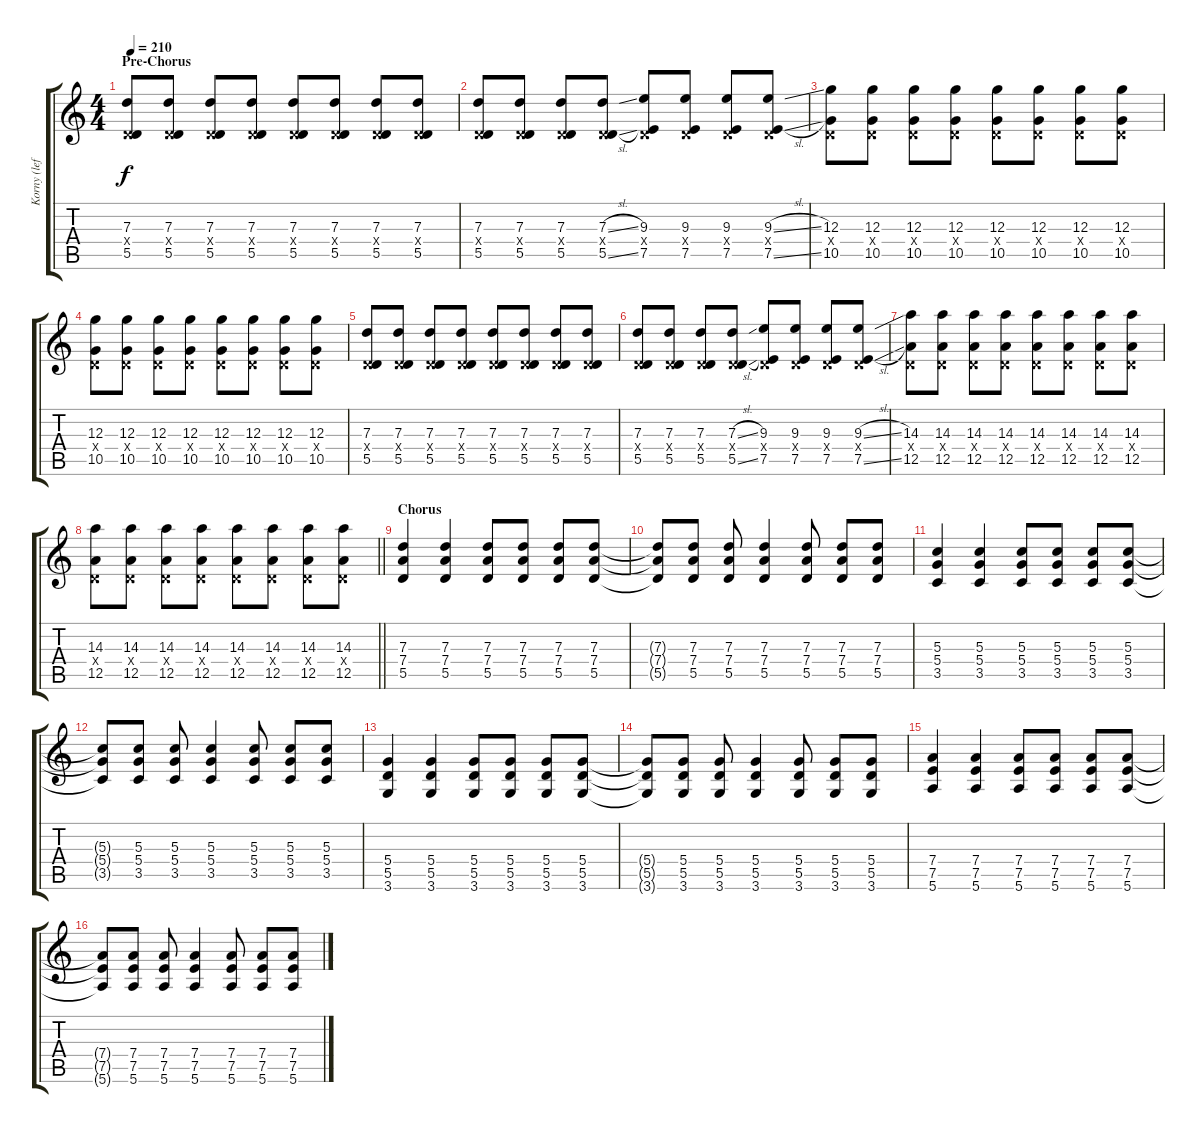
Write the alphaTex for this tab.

\track ("Korny (left)" "Korny (lef") {instrument distortionguitar}
\staff {score tabs}
\tuning (E4 B3 G3 D3 A2 E2) {hide}
\ts (4 4)
\section ("" "Pre-Chorus")
\tempo 210
\clef g2
\ks c
(7.3 0.4{x} 5.5).8{dy f} (7.3 0.4{x} 5.5).8 (7.3 0.4{x} 5.5).8 (7.3 0.4{x} 5.5).8 (7.3 0.4{x} 5.5).8 (7.3 0.4{x} 5.5).8 (7.3 0.4{x} 5.5).8 (7.3 0.4{x} 5.5).8 |
(7.3 0.4{x} 5.5).8 (7.3 0.4{x} 5.5).8 (7.3 0.4{x} 5.5).8 (7.3{sl} 0.4{x} 5.5{sl}).8 (9.3 0.4{x} 7.5).8 (9.3 0.4{x} 7.5).8 (9.3 0.4{x} 7.5).8 (9.3{sl} 0.4{x} 7.5{sl}).8 |
(12.3 0.4{x} 10.5).8 (12.3 0.4{x} 10.5).8 (12.3 0.4{x} 10.5).8 (12.3 0.4{x} 10.5).8 (12.3 0.4{x} 10.5).8 (12.3 0.4{x} 10.5).8 (12.3 0.4{x} 10.5).8 (12.3 0.4{x} 10.5).8 |
(12.3 0.4{x} 10.5).8 (12.3 0.4{x} 10.5).8 (12.3 0.4{x} 10.5).8 (12.3 0.4{x} 10.5).8 (12.3 0.4{x} 10.5).8 (12.3 0.4{x} 10.5).8 (12.3 0.4{x} 10.5).8 (12.3 0.4{x} 10.5).8 |
(7.3 0.4{x} 5.5).8 (7.3 0.4{x} 5.5).8 (7.3 0.4{x} 5.5).8 (7.3 0.4{x} 5.5).8 (7.3 0.4{x} 5.5).8 (7.3 0.4{x} 5.5).8 (7.3 0.4{x} 5.5).8 (7.3 0.4{x} 5.5).8 |
(7.3 0.4{x} 5.5).8 (7.3 0.4{x} 5.5).8 (7.3 0.4{x} 5.5).8 (7.3{sl} 0.4{x} 5.5{sl}).8 (9.3 0.4{x} 7.5).8 (9.3 0.4{x} 7.5).8 (9.3 0.4{x} 7.5).8 (9.3{sl} 0.4{x} 7.5{sl}).8 |
(14.3 0.4{x} 12.5).8 (14.3 0.4{x} 12.5).8 (14.3 0.4{x} 12.5).8 (14.3 0.4{x} 12.5).8 (14.3 0.4{x} 12.5).8 (14.3 0.4{x} 12.5).8 (14.3 0.4{x} 12.5).8 (14.3 0.4{x} 12.5).8 |
\barLineRight lightlight
(14.3 0.4{x} 12.5).8 (14.3 0.4{x} 12.5).8 (14.3 0.4{x} 12.5).8 (14.3 0.4{x} 12.5).8 (14.3 0.4{x} 12.5).8 (14.3 0.4{x} 12.5).8 (14.3 0.4{x} 12.5).8 (14.3 0.4{x} 12.5).8 |
\section ("" "Chorus")
(7.3 7.4 5.5).4 (7.3 7.4 5.5).4 (7.3 7.4 5.5).8 (7.3 7.4 5.5).8 (7.3 7.4 5.5).8 (7.3 7.4 5.5).8 |
(7.3{t} 7.4{t} 5.5{t}).8 (7.3 7.4 5.5).8 (7.3 7.4 5.5).8 (7.3 7.4 5.5).4 (7.3 7.4 5.5).8 (7.3 7.4 5.5).8 (7.3 7.4 5.5).8 |
(5.3 5.4 3.5).4 (5.3 5.4 3.5).4 (5.3 5.4 3.5).8 (5.3 5.4 3.5).8 (5.3 5.4 3.5).8 (5.3 5.4 3.5).8 |
(5.3{t} 5.4{t} 3.5{t}).8 (5.3 5.4 3.5).8 (5.3 5.4 3.5).8 (5.3 5.4 3.5).4 (5.3 5.4 3.5).8 (5.3 5.4 3.5).8 (5.3 5.4 3.5).8 |
(5.4 5.5 3.6).4 (5.4 5.5 3.6).4 (5.4 5.5 3.6).8 (5.4 5.5 3.6).8 (5.4 5.5 3.6).8 (5.4 5.5 3.6).8 |
(5.4{t} 5.5{t} 3.6{t}).8 (5.4 5.5 3.6).8 (5.4 5.5 3.6).8 (5.4 5.5 3.6).4 (5.4 5.5 3.6).8 (5.4 5.5 3.6).8 (5.4 5.5 3.6).8 |
(7.4 7.5 5.6).4 (7.4 7.5 5.6).4 (7.4 7.5 5.6).8 (7.4 7.5 5.6).8 (7.4 7.5 5.6).8 (7.4 7.5 5.6).8 |
(7.4{t} 7.5{t} 5.6{t}).8 (7.4 7.5 5.6).8 (7.4 7.5 5.6).8 (7.4 7.5 5.6).4 (7.4 7.5 5.6).8 (7.4 7.5 5.6).8 (7.4 7.5 5.6).8
